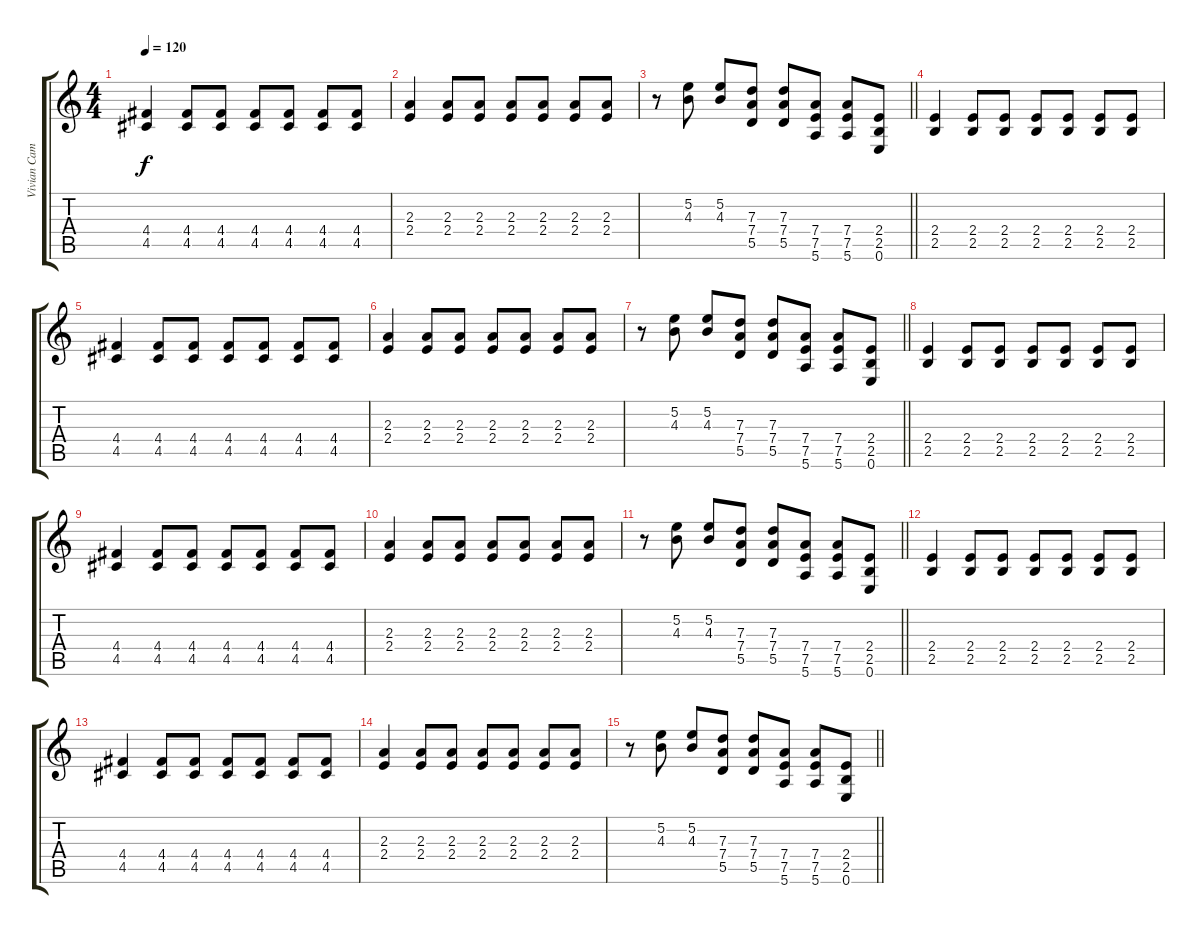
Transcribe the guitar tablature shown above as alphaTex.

\track ("Vivian Campell" "Vivian Cam") {instrument overdrivenguitar}
\staff {score tabs}
\tuning (E4 B3 G3 D3 A2 E2) {hide}
\ts (4 4)
\tempo 120
\clef g2
\ks c
(4.4 4.5).4{dy f} (4.4 4.5).8 (4.4 4.5).8 (4.4 4.5).8 (4.4 4.5).8 (4.4 4.5).8 (4.4 4.5).8 |
(2.3 2.4).4 (2.3 2.4).8 (2.3 2.4).8 (2.3 2.4).8 (2.3 2.4).8 (2.3 2.4).8 (2.3 2.4).8 |
\barLineRight lightlight
r.8 (5.2 4.3).8 (5.2 4.3).8 (7.3 7.4 5.5).8 (7.3 7.4 5.5).8 (7.4 7.5 5.6).8 (7.4 7.5 5.6).8 (2.4 2.5 0.6).8 |
(2.4 2.5).4 (2.4 2.5).8 (2.4 2.5).8 (2.4 2.5).8 (2.4 2.5).8 (2.4 2.5).8 (2.4 2.5).8 |
(4.4 4.5).4 (4.4 4.5).8 (4.4 4.5).8 (4.4 4.5).8 (4.4 4.5).8 (4.4 4.5).8 (4.4 4.5).8 |
(2.3 2.4).4 (2.3 2.4).8 (2.3 2.4).8 (2.3 2.4).8 (2.3 2.4).8 (2.3 2.4).8 (2.3 2.4).8 |
\barLineRight lightlight
r.8 (5.2 4.3).8 (5.2 4.3).8 (7.3 7.4 5.5).8 (7.3 7.4 5.5).8 (7.4 7.5 5.6).8 (7.4 7.5 5.6).8 (2.4 2.5 0.6).8 |
(2.4 2.5).4 (2.4 2.5).8 (2.4 2.5).8 (2.4 2.5).8 (2.4 2.5).8 (2.4 2.5).8 (2.4 2.5).8 |
(4.4 4.5).4 (4.4 4.5).8 (4.4 4.5).8 (4.4 4.5).8 (4.4 4.5).8 (4.4 4.5).8 (4.4 4.5).8 |
(2.3 2.4).4 (2.3 2.4).8 (2.3 2.4).8 (2.3 2.4).8 (2.3 2.4).8 (2.3 2.4).8 (2.3 2.4).8 |
\barLineRight lightlight
r.8 (5.2 4.3).8 (5.2 4.3).8 (7.3 7.4 5.5).8 (7.3 7.4 5.5).8 (7.4 7.5 5.6).8 (7.4 7.5 5.6).8 (2.4 2.5 0.6).8 |
(2.4 2.5).4 (2.4 2.5).8 (2.4 2.5).8 (2.4 2.5).8 (2.4 2.5).8 (2.4 2.5).8 (2.4 2.5).8 |
(4.4 4.5).4 (4.4 4.5).8 (4.4 4.5).8 (4.4 4.5).8 (4.4 4.5).8 (4.4 4.5).8 (4.4 4.5).8 |
(2.3 2.4).4 (2.3 2.4).8 (2.3 2.4).8 (2.3 2.4).8 (2.3 2.4).8 (2.3 2.4).8 (2.3 2.4).8 |
\barLineRight lightlight
r.8 (5.2 4.3).8 (5.2 4.3).8 (7.3 7.4 5.5).8 (7.3 7.4 5.5).8 (7.4 7.5 5.6).8 (7.4 7.5 5.6).8 (2.4 2.5 0.6).8
